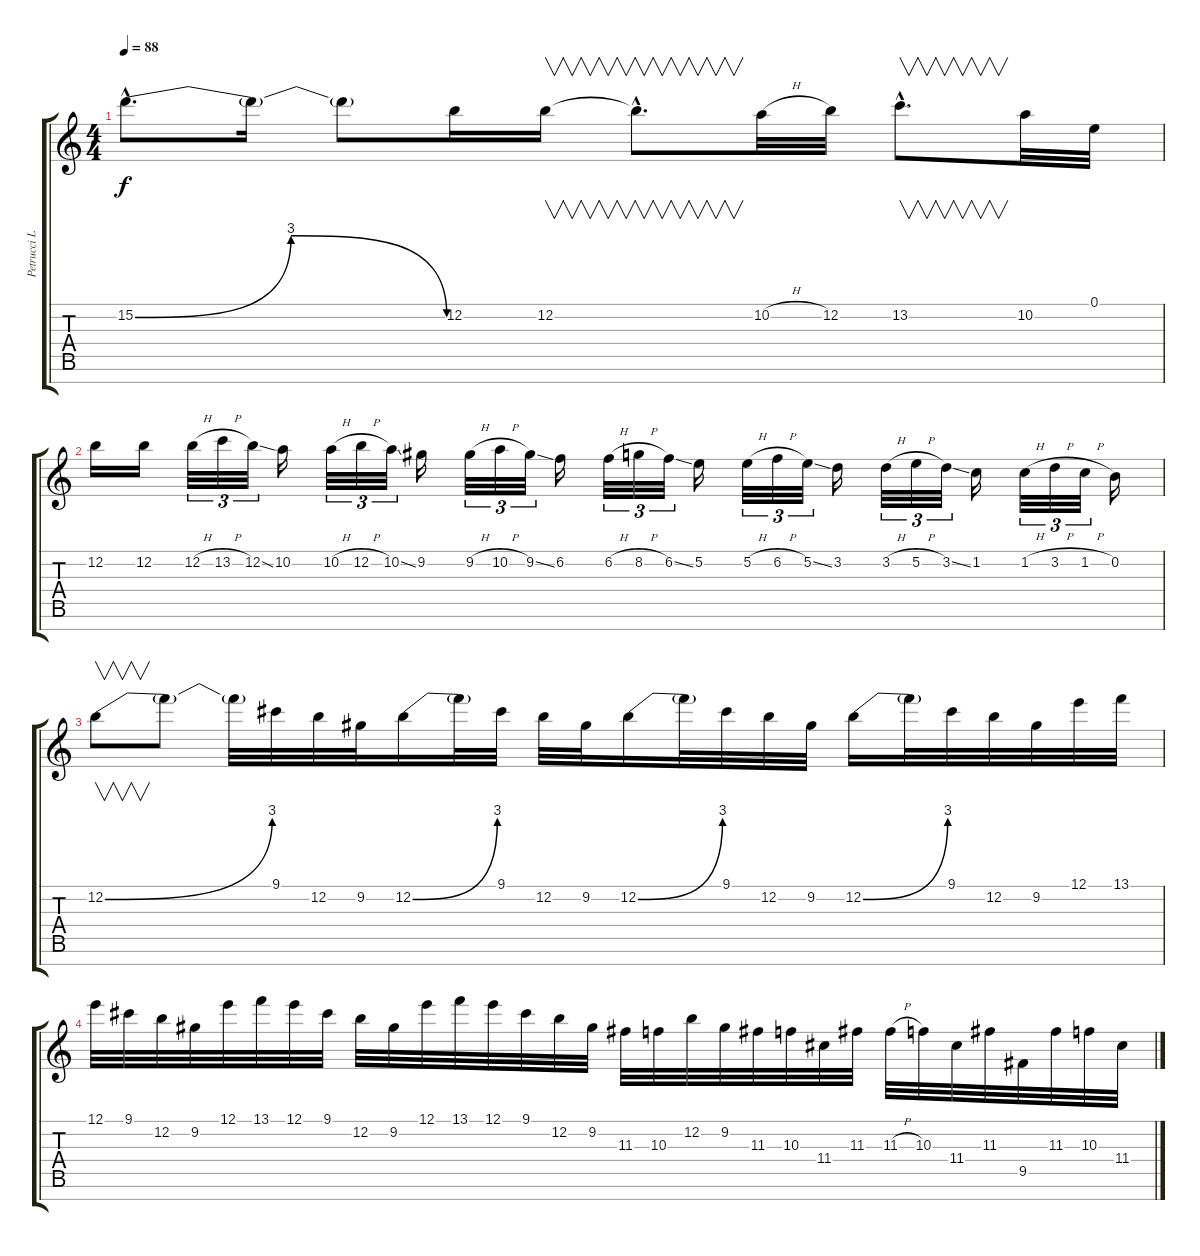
\track ("Petrucci Lead (Disto Gtr)" "Petrucci L") {instrument distortionguitar}
\staff {score tabs}
\tuning (E4 B3 G3 D3 A2 E2 B1) {hide}
\ts (4 4)
\tempo 88
\clef g2
\ks c
15.2{be (bendrelease 0 0 15 12 45 12 60 0) hac}.8{d dy f} 15.2{t}.16 15.2{t}.8 12.2.16 12.2.16{v} 12.2{hac t}.8{v d} 10.2{h}.32 12.2.32 13.2{hac}.8{v d} 10.2.32 0.1.32 |
12.2.16 12.2.16 12.2{h}.32{tu (3 2)} 13.2{h}.32{tu (3 2)} 12.2{ss}.32{tu (3 2)} 10.2.16 10.2{h}.32{tu (3 2)} 12.2{h}.32{tu (3 2)} 10.2{ss}.32{tu (3 2)} 9.2.16 9.2{h}.32{tu (3 2)} 10.2{h}.32{tu (3 2)} 9.2{ss}.32{tu (3 2)} 6.2.16 6.2{h}.32{tu (3 2)} 8.2{h}.32{tu (3 2)} 6.2{ss}.32{tu (3 2)} 5.2.16 5.2{h}.32{tu (3 2)} 6.2{h}.32{tu (3 2)} 5.2{ss}.32{tu (3 2)} 3.2.16 3.2{h}.32{tu (3 2)} 5.2{h}.32{tu (3 2)} 3.2{ss}.32{tu (3 2)} 1.2.16 1.2{h}.32{tu (3 2)} 3.2{h}.32{tu (3 2)} 1.2{h}.32{tu (3 2)} 0.2.16 |
12.2{be (bend 0 0 60 12)}.8{v} 12.2{t}.8 12.2{t}.32 9.1.32 12.2.32 9.2.32 12.2{be (bend 0 0 60 12)}.16 12.2{t}.32 9.1.32 12.2.32 9.2.32 12.2{be (bend 0 0 60 12)}.16 12.2{t}.32 9.1.32 12.2.32 9.2.32 12.2{be (bend 0 0 60 12)}.16 12.2{t}.32 9.1.32 12.2.32 9.2.32 12.1.32 13.1.32 |
12.1.32 9.1.32 12.2.32 9.2.32 12.1.32 13.1.32 12.1.32 9.1.32 12.2.32 9.2.32 12.1.32 13.1.32 12.1.32 9.1.32 12.2.32 9.2.32 11.3.32 10.3.32 12.2.32 9.2.32 11.3.32 10.3.32 11.4.32 11.3.32 11.3{h}.32 10.3.32 11.4.32 11.3.32 9.5.32 11.3.32 10.3.32 11.4.32
